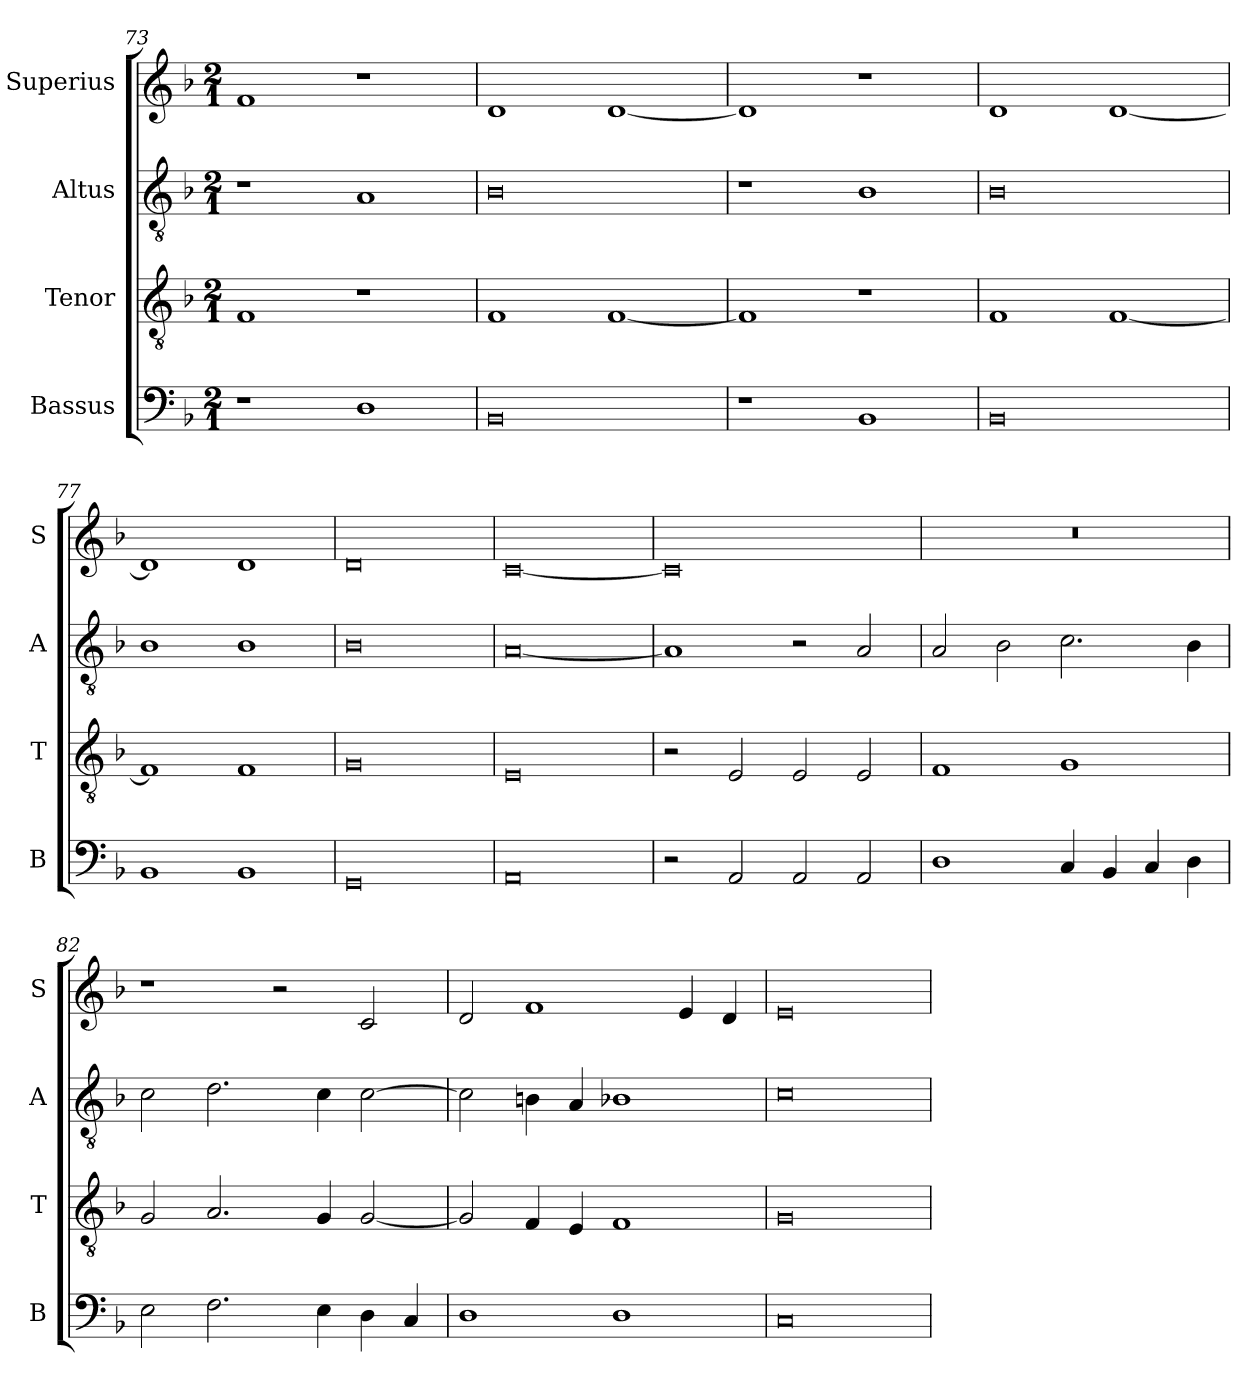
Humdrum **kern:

**kern	**kern	**kern	**kern
*part4	*part3	*part2	*part1
*staff4	*staff3	*staff2	*staff1
*I"Bassus	*I"Tenor	*I"Altus	*I"Superius
*I'B	*I'T	*I'A	*I'S
*clefF4	*clefGv2	*clefGv2	*clefG2
*k[b-]	*k[b-]	*k[b-]	*k[b-]
*M2/1	*M2/1	*M2/1	*M2/1
=73	=73	=73	=73
1r	1F	1r	1f
1D	1r	1A	1r
=74	=74	=74	=74
0BB-	1F	0B-	1d
.	[1F	.	[1d
=75	=75	=75	=75
1r	1F]	1r	1d]
1BB-	1r	1B-	1r
=76	=76	=76	=76
0BB-	1F	0B-	1d
.	[1F	.	[1d
=77	=77	=77	=77
1BB-	1F]	1B-	1d]
1BB-	1F	1B-	1d
=78	=78	=78	=78
0GG	0G	0B-	0d
=79	=79	=79	=79
0AA	0E	[0A	[0c
=80	=80	=80	=80
2r	2r	1A]	0c]
2AA/	2E/	.	.
2AA/	2E/	2r	.
2AA/	2E/	2A/	.
=81	=81	=81	=81
1D	1F	2A/	0r
.	.	2B-\	.
4C/	1G	2.c\	.
4BB-/	.	.	.
4C/	.	.	.
4D\	.	4B-\	.
=82	=82	=82	=82
2E\	2G/	2c\	1r
2.F\	2.A/	2.d\	.
.	.	.	2r
4E\	4G/	4c\	.
4D\	[2G/	[2c\	2c/
4C/	.	.	.
=83	=83	=83	=83
1D	2G/]	2c\]	2d/
.	4F/	4Bn\	1f
.	4E/	4A/	.
1D	1F	1B-X	.
.	.	.	4e/
.	.	.	4d/
=84	=84	=84	=84
0C	0G	0c	0e
=	=	=	=
*-	*-	*-	*-
